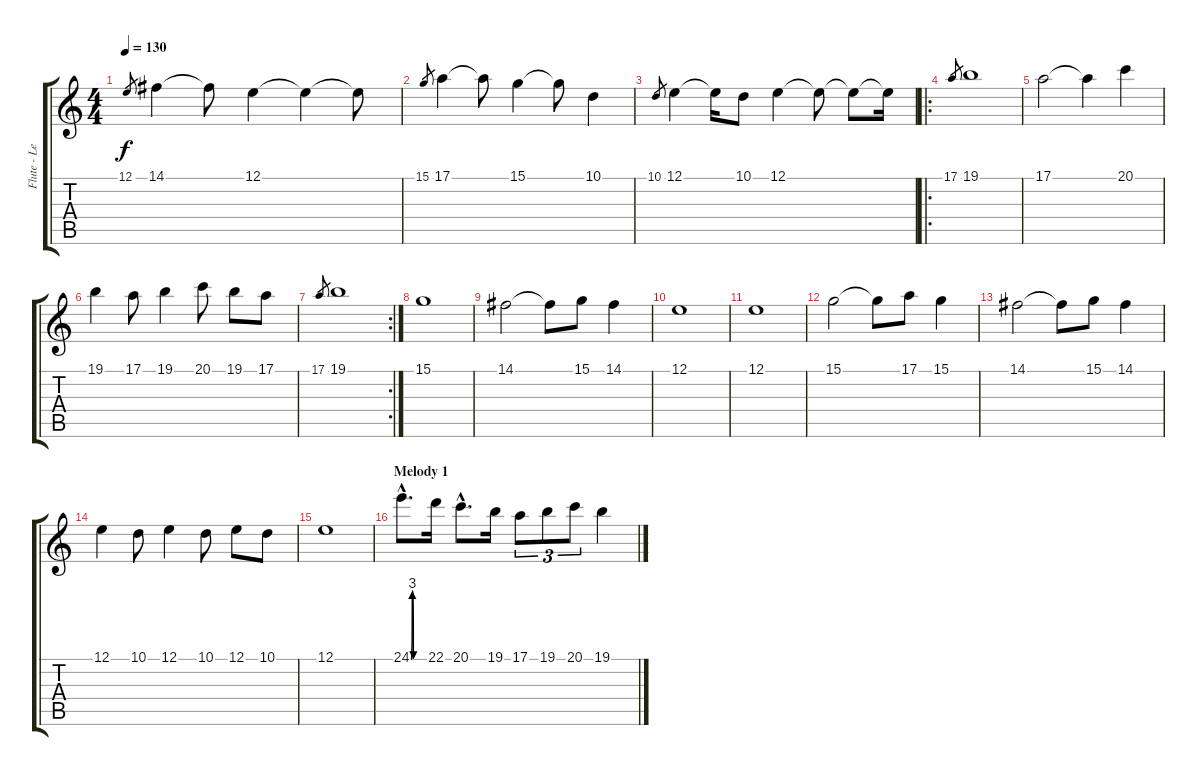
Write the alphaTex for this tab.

\track ("Flute - Lead" "Flute - Le") {instrument panflute}
\staff {score tabs}
\tuning (E4 B3 G3 D3 A2 E2) {hide}
\ts (4 4)
\tempo 130
\clef g2
\ks c
12.1.8{gr dy f} 14.1.4 14.1{t}.8 12.1.4 12.1{t}.4 12.1{t}.8 |
15.1.8{gr} 17.1.4 17.1{t}.8 15.1.4 15.1{t}.8 10.1.4 |
10.1.8{gr} 12.1.4 12.1{t}.16 10.1.8 12.1.4 12.1{t}.8 12.1{t}.8 12.1{t}.16 |
\ro
17.1.8{gr} 19.1.1 |
17.1.2 17.1{t}.4 20.1.4 |
19.1.4 17.1.8 19.1.4 20.1.8 19.1.8 17.1.8 |
\rc 2
17.1.8{gr} 19.1.1 |
15.1.1 |
14.1.2 14.1{t}.8 15.1.8 14.1.4 |
12.1.1 |
12.1.1 |
15.1.2 15.1{t}.8 17.1.8 15.1.4 |
14.1.2 14.1{t}.8 15.1.8 14.1.4 |
12.1.4 10.1.8 12.1.4 10.1.8 12.1.8 10.1.8 |
12.1.1 |
\section ("" "Melody 1")
24.1{be (custom 0 0 5 12 10 0 30 0 60 0) hac}.8{d} 22.1.16 20.1{hac}.8{d} 19.1.16 17.1.8{tu (3 2)} 19.1.8{tu (3 2)} 20.1.8{tu (3 2)} 19.1.4
